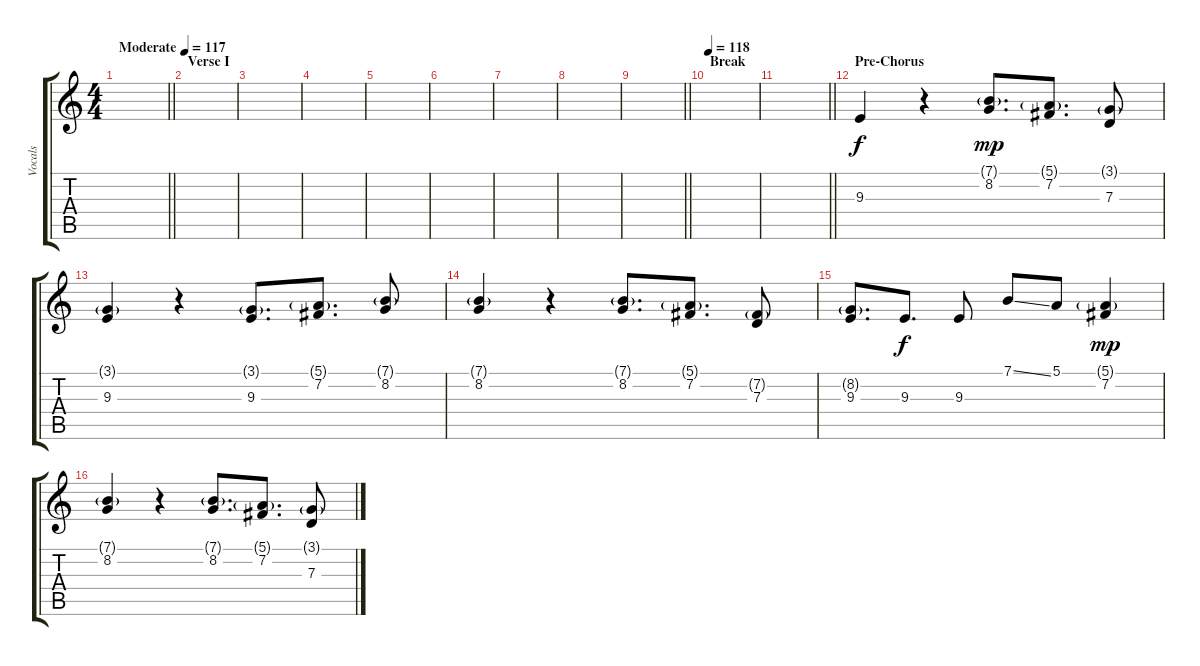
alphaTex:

\track ("Vocals" "Vocals") {instrument synthvoice}
\staff {score tabs}
\tuning (E4 B3 G3 D3 A2 E2) {hide}
\ts (4 4)
\tempo (117 "Moderate")
\clef g2
\barLineRight lightlight
\ks c
|
\section ("" "Verse I")
|
|
|
|
|
|
|
\barLineRight lightlight
|
\section ("" "Break")
\tempo 118
|
\barLineRight lightlight
|
\section ("" "Pre-Chorus")
9.3.4 r.4 (7.1{g} 8.2).8{d dy mp} (5.1{g} 7.2).8{d} (3.1{g} 7.3).8 |
(3.1{g} 9.3).4 r.4 (3.1{g} 9.3).8{d} (5.1{g} 7.2).8{d} (7.1{g} 8.2).8 |
(7.1{g} 8.2).4 r.4 (7.1{g} 8.2).8{d} (5.1{g} 7.2).8{d} (7.2{g} 7.3).8 |
(8.2{g} 9.3).8{d} 9.3.8{d dy f} 9.3.8 7.1{ss}.8 5.1.8 (5.1{g} 7.2).4{dy mp} |
(7.1{g} 8.2).4 r.4 (7.1{g} 8.2).8{d} (5.1{g} 7.2).8{d} (3.1{g} 7.3).8
